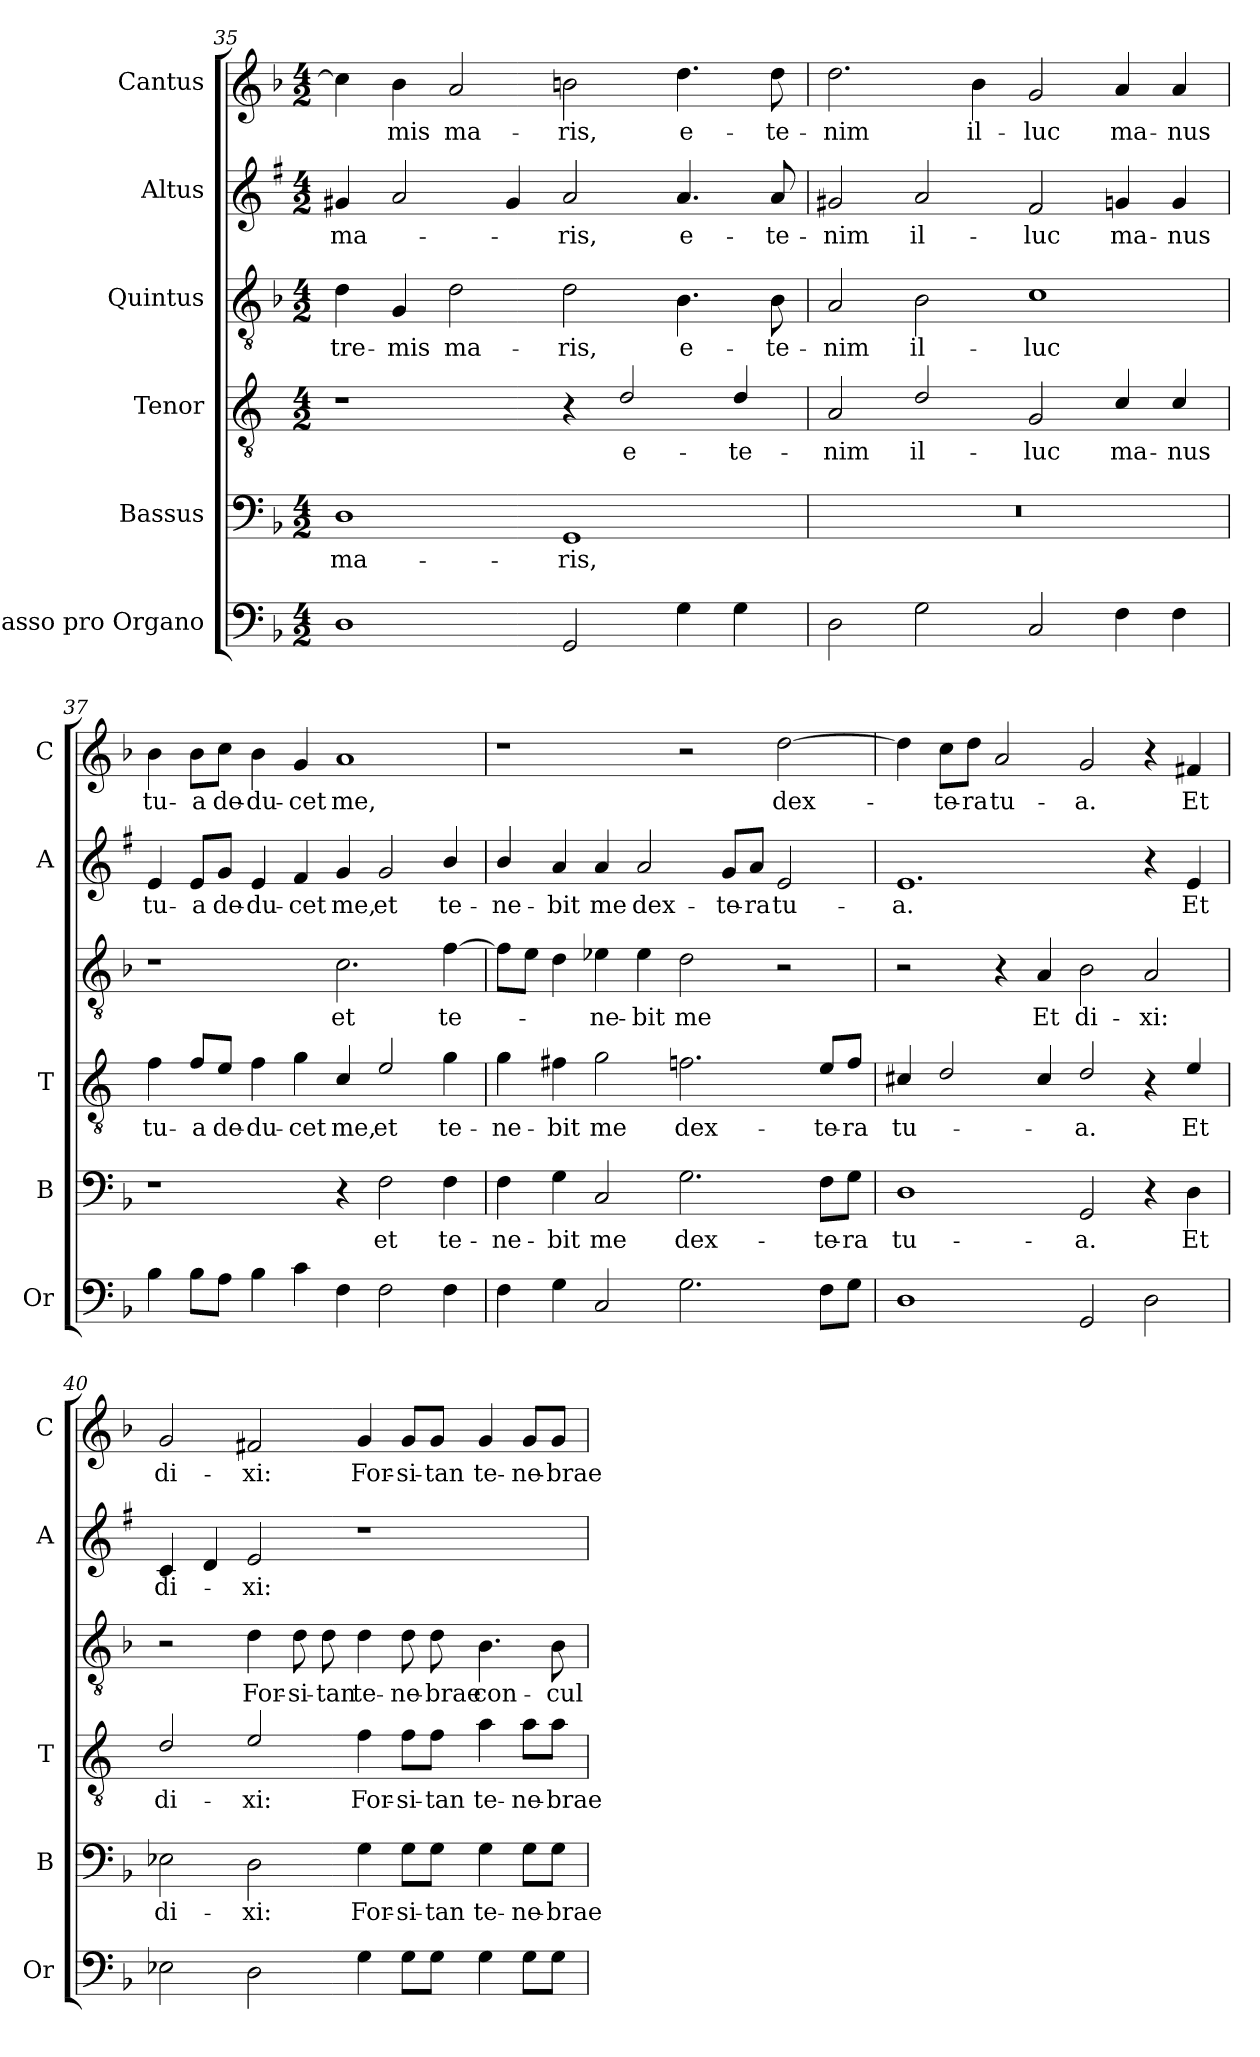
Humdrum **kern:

**kern	**kern	**text	**kern	**text	**kern	**text	**kern	**text	**kern	**text
*part6	*part5	*part5	*part4	*part4	*part3	*part3	*part2	*part2	*part1	*part1
*staff6	*staff5	*staff5	*staff4	*staff4	*staff3	*staff3	*staff2	*staff2	*staff1	*staff1
*I"Basso pro Organo	*I"Bassus	*	*I"Tenor	*	*I"Quintus	*	*I"Altus	*	*I"Cantus	*
*I'Or	*I'B	*	*I'T	*	*	*	*I'A	*	*I'C	*
!!LO:LB:g=z
*clefF4	*clefF4	*	*clefGv2	*	*clefGv2	*	*clefG2	*	*clefG2	*
*	*	*	*ITrd4c7	*	*	*	*ITrd1c2	*	*	*
*k[b-]	*k[b-]	*	*k[b-]	*	*k[b-]	*	*k[b-]	*	*k[b-]	*
*F:	*F:	*	*F:	*	*F:	*	*F:	*	*F:	*
*M4/2	*M4/2	*	*M4/2	*	*M4/2	*	*M4/2	*	*M4/2	*
=35	=35	=35	=35	=35	=35	=35	=35	=35	=35	=35
!	!	!LO:LY:b	!	!	!	!LO:LY:b	!	!LO:LY:b	!	!
1D	1D	ma-	1r	.	4d\	-tre-	4f#X/	ma-	4cc\]	.
!	!	!	!	!	!	!LO:LY:b	!	!	!	!LO:LY:b
.	.	.	.	.	4G/	-mis	2g/	.	4b-\	-mis
!	!	!	!	!	!	!LO:LY:b	!	!	!	!LO:LY:b
.	.	.	.	.	2d\	ma-	.	.	2a/	ma-
.	.	.	.	.	.	.	4f#/	.	.	.
!	!	!LO:LY:b	!	!	!	!LO:LY:b	!	!LO:LY:b	!	!LO:LY:b
2GG/	1GG	-ris,	4r	.	2d\	-ris,	2g/	-ris,	2bn\	-ris,
!	!	!	!	!LO:LY:b	!	!	!	!	!	!
.	.	.	2G/	e-	.	.	.	.	.	.
!	!	!	!	!	!	!LO:LY:b	!	!LO:LY:b	!	!LO:LY:b
4G\	.	.	.	.	4.B-\	e-	4.g/	e-	4.dd\	e-
!	!	!	!	!LO:LY:b	!	!	!	!	!	!
4G\	.	.	4G/	-te-	.	.	.	.	.	.
!	!	!	!	!	!	!LO:LY:b	!	!LO:LY:b	!	!LO:LY:b
.	.	.	.	.	8B-\	-te-	8g/	-te-	8dd\	-te-
=36	=36	=36	=36	=36	=36	=36	=36	=36	=36	=36
!	!	!	!	!LO:LY:b	!	!LO:LY:b	!	!LO:LY:b	!	!LO:LY:b
2D\	0r	.	2D/	-nim	2A/	-nim	2f#X/	-nim	2.dd\	-nim
!	!	!	!	!LO:LY:b	!	!LO:LY:b	!	!LO:LY:b	!	!
2G\	.	.	2G/	il-	2B-\	il-	2g/	il-	.	.
!	!	!	!	!	!	!	!	!	!	!LO:LY:b
.	.	.	.	.	.	.	.	.	4b-\	il-
!	!	!	!	!LO:LY:b	!	!LO:LY:b	!	!LO:LY:b	!	!LO:LY:b
2C/	.	.	2C/	-luc	1c	-luc	2e/	-luc	2g/	-luc
!	!	!	!	!LO:LY:b	!	!	!	!LO:LY:b	!	!LO:LY:b
4F\	.	.	4F/	ma-	.	.	4fn/	ma-	4a/	ma-
!	!	!	!	!LO:LY:b	!	!	!	!LO:LY:b	!	!LO:LY:b
4F\	.	.	4F/	-nus	.	.	4f/	-nus	4a/	-nus
=37	=37	=37	=37	=37	=37	=37	=37	=37	=37	=37
!	!	!	!	!LO:LY:b	!	!	!	!LO:LY:b	!	!LO:LY:b
4B-\	1r	.	4B-\	tu-	1r	.	4d/	tu-	4b-\	tu-
!	!	!	!	!LO:LY:b	!	!	!	!LO:LY:b	!	!LO:LY:b
8B-\L	.	.	8B-/L	-a	.	.	8d/L	-a	8b-\L	-a
!	!	!	!	!LO:LY:b	!	!	!	!LO:LY:b	!	!LO:LY:b
8A\J	.	.	8A/J	de-	.	.	8f/J	de-	8cc\J	de-
!	!	!	!	!LO:LY:b	!	!	!	!LO:LY:b	!	!LO:LY:b
4B-\	.	.	4B-\	-du-	.	.	4d/	-du-	4b-\	-du-
!	!	!	!	!LO:LY:b	!	!	!	!LO:LY:b	!	!LO:LY:b
4c\	.	.	4c\	-cet	.	.	4e/	-cet	4g/	-cet
!	!	!	!	!LO:LY:b	!	!LO:LY:b	!	!LO:LY:b	!	!LO:LY:b
4F\	4r	.	4F/	me,	2.c\	et	4f/	me,	1a	me,
!	!	!LO:LY:b	!	!LO:LY:b	!	!	!	!LO:LY:b	!	!
2F\	2F\	et	2A/	et	.	.	2f/	et	.	.
!	!	!LO:LY:b	!	!LO:LY:b	!	!LO:LY:b	!	!LO:LY:b	!	!
4F\	4F\	te-	4c\	te-	[4f\	te-	4a/	te-	.	.
!!LO:LB:g=z
=38	=38	=38	=38	=38	=38	=38	=38	=38	=38	=38
!	!	!LO:LY:b	!	!LO:LY:b	!	!	!	!LO:LY:b	!	!
4F\	4F\	-ne-	4c\	-ne-	8f\L]	.	4a/	-ne-	1r	.
.	.	.	.	.	8e\J	.	.	.	.	.
!	!	!LO:LY:b	!	!LO:LY:b	!	!	!	!LO:LY:b	!	!
4G\	4G\	-bit	4Bn\	-bit	4d\	.	4g/	-bit	.	.
!	!	!LO:LY:b	!	!LO:LY:b	!	!LO:LY:b	!	!LO:LY:b	!	!
2C/	2C/	me	2c\	me	4e-X\	-ne-	4g/	me	.	.
!	!	!	!	!	!	!LO:LY:b	!	!LO:LY:b	!	!
.	.	.	.	.	4e-\	-bit	2g/	dex-	.	.
!	!	!LO:LY:b	!	!LO:LY:b	!	!LO:LY:b	!	!	!	!
2.G\	2.G\	dex-	2.B-X\	dex-	2d\	me	.	.	2r	.
!	!	!	!	!	!	!	!	!LO:LY:b	!	!
.	.	.	.	.	.	.	8f/L	-te-	.	.
!	!	!	!	!	!	!	!	!LO:LY:b	!	!
.	.	.	.	.	.	.	8g/J	-ra	.	.
!	!	!	!	!	!	!	!	!LO:LY:b	!	!LO:LY:b
.	.	.	.	.	2r	.	2d/	tu-	[2dd\	dex-
!	!	!LO:LY:b	!	!LO:LY:b	!	!	!	!	!	!
8F\L	8F\L	-te-	8A/L	-te-	.	.	.	.	.	.
!	!	!LO:LY:b	!	!LO:LY:b	!	!	!	!	!	!
8G\J	8G\J	-ra	8B-/J	-ra	.	.	.	.	.	.
=39	=39	=39	=39	=39	=39	=39	=39	=39	=39	=39
!	!	!LO:LY:b	!	!LO:LY:b	!	!	!	!LO:LY:b	!	!
1D	1D	tu-	4F#X/	tu-	2r	.	1.d	-a.	4dd\]	.
!	!	!	!	!	!	!	!	!	!	!LO:LY:b
.	.	.	2G/	.	.	.	.	.	8cc\L	-te-
!	!	!	!	!	!	!	!	!	!	!LO:LY:b
.	.	.	.	.	.	.	.	.	8dd\J	-ra
!	!	!	!	!	!	!	!	!	!	!LO:LY:b
.	.	.	.	.	4r	.	.	.	2a/	tu-
!	!	!	!	!	!	!LO:LY:b	!	!	!	!
.	.	.	4F#/	.	4A/	Et	.	.	.	.
!	!	!LO:LY:b	!	!LO:LY:b	!	!LO:LY:b	!	!	!	!LO:LY:b
2GG/	2GG/	-a.	2G/	-a.	2B-\	di-	.	.	2g/	-a.
!	!	!	!	!	!	!LO:LY:b	!	!	!	!
2D\	4r	.	4r	.	2A/	-xi:	4r	.	4r	.
!	!	!LO:LY:b	!	!LO:LY:b	!	!	!	!LO:LY:b	!	!LO:LY:b
.	4D\	Et	4A/	Et	.	.	4d/	Et	4f#X/	Et
=40	=40	=40	=40	=40	=40	=40	=40	=40	=40	=40
!	!	!LO:LY:b	!	!LO:LY:b	!	!	!	!LO:LY:b	!	!LO:LY:b
2E-X\	2E-X\	di-	2G/	di-	2r	.	4B-/	di-	2g/	di-
.	.	.	.	.	.	.	4c/	.	.	.
!	!	!LO:LY:b	!	!LO:LY:b	!	!LO:LY:b	!	!LO:LY:b	!	!LO:LY:b
2D\	2D\	-xi:	2A/	-xi:	4d\	For-	2d/	-xi:	2f#X/	-xi:
!	!	!	!	!	!	!LO:LY:b	!	!	!	!
.	.	.	.	.	8d\	-si-	.	.	.	.
!	!	!	!	!	!	!LO:LY:b	!	!	!	!
.	.	.	.	.	8d\	-tan	.	.	.	.
!	!	!LO:LY:b	!	!LO:LY:b	!	!LO:LY:b	!	!	!	!LO:LY:b
4G\	4G\	For-	4B-\	For-	4d\	te-	1r	.	4g/	For-
!	!	!LO:LY:b	!	!LO:LY:b	!	!LO:LY:b	!	!	!	!LO:LY:b
8G\L	8G\L	-si-	8B-\L	-si-	8d\	-ne-	.	.	8g/L	-si-
!	!	!LO:LY:b	!	!LO:LY:b	!	!LO:LY:b	!	!	!	!LO:LY:b
8G\J	8G\J	-tan	8B-\J	-tan	8d\	-brae	.	.	8g/J	-tan
!	!	!LO:LY:b	!	!LO:LY:b	!	!LO:LY:b	!	!	!	!LO:LY:b
4G\	4G\	te-	4d\	te-	4.B-\	con-	.	.	4g/	te-
!	!	!LO:LY:b	!	!LO:LY:b	!	!	!	!	!	!LO:LY:b
8G\L	8G\L	-ne-	8d\L	-ne-	.	.	.	.	8g/L	-ne-
!	!	!LO:LY:b	!	!LO:LY:b	!	!LO:LY:b	!	!	!	!LO:LY:b
8G\J	8G\J	-brae	8d\J	-brae	8B-\	-cul-	.	.	8g/J	-brae
=	=	=	=	=	=	=	=	=	=	=
*-	*-	*-	*-	*-	*-	*-	*-	*-	*-	*-
